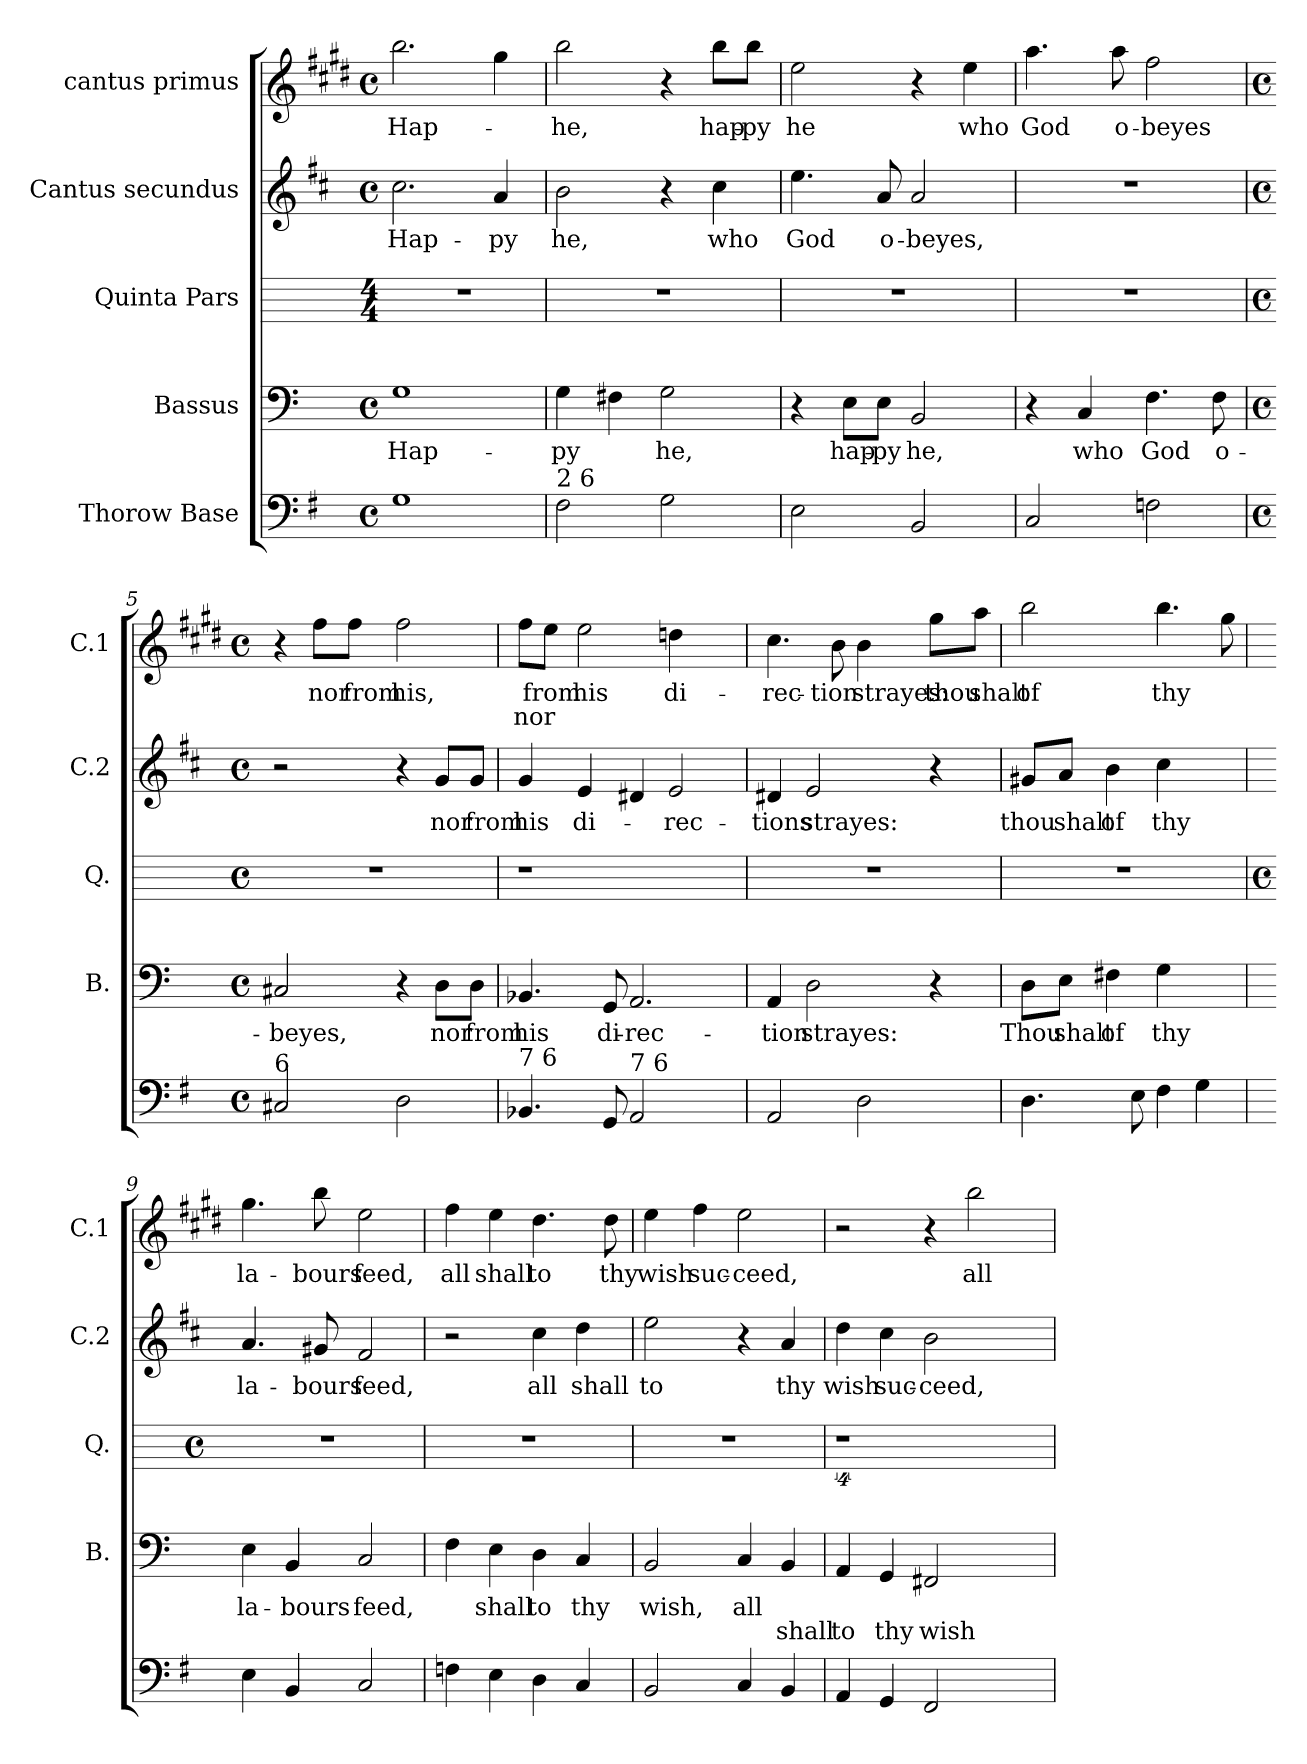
**kern	**kern	**text	**text	**kern	**kern	**text	**kern	**text	**text
*part5	*part4	*part4	*part4	*part3	*part2	*part2	*part1	*part1	*part1
*staff5	*staff4	*staff4	*staff4	*staff3	*staff2	*staff2	*staff1	*staff1	*staff1
*I"Thorow Base	*I"Bassus	*	*	*I"Quinta Pars	*I"Cantus secundus	*	*I"cantus primus	*	*
*	*I'B.	*	*	*I'Q.	*I'C.2	*	*I'C.1	*	*
*clefF4	*clefF4	*	*	*	*clefG2	*	*clefG2	*	*
*	*	*	*	*	*ITrd1c2	*	*ITrd5c9	*	*
*k[f#]	*k[]	*	*	*	*k[]	*	*k[f#]	*	*
*G:	*C:	*	*	*	*C:	*	*G:	*	*
*M4/4	*M4/4	*	*	*M4/4	*M4/4	*	*M4/4	*	*
*met(c)	*met(c)	*	*	*	*met(c)	*	*met(c)	*	*
=1	=1	=1	=1	=1	=1	=1	=1	=1	=1
!	!	!LO:LY:b	!	!	!	!LO:LY:b	!	!LO:LY:b	!
1G	1G	Hap-	.	1r	2.b	Hap-	2.dd	Hap-	.
!	!	!	!	!	!	!LO:LY:b	!	!	!
.	.	.	.	.	4g	-py	4b	.	.
=2	=2	=2	=2	=2	=2	=2	=2	=2	=2
!LO:TX:a:t=2 6	!	!	!	!	!	!	!	!	!
!	!	!LO:LY:b	!	!	!	!LO:LY:b	!	!LO:LY:b	!
2F#	4G	-py	.	1r	2a	he,	2dd	-he,	.
.	4F#X	.	.	.	.	.	.	.	.
!	!	!LO:LY:b	!	!	!	!	!	!	!
2G	2G	he,	.	.	4r	.	4r	.	.
!	!	!	!	!	!	!LO:LY:b	!	!LO:LY:b	!
.	.	.	.	.	4b	who	8ddL	hap-	.
!	!	!	!	!	!	!	!	!LO:LY:b	!
.	.	.	.	.	.	.	8ddJ	-py	.
=3	=3	=3	=3	=3	=3	=3	=3	=3	=3
!	!	!	!	!	!	!LO:LY:b	!	!LO:LY:b	!
2E	4r	.	.	1r	4.dd	God	2g	he	.
!	!	!LO:LY:b	!	!	!	!	!	!	!
.	8EL	hap-	.	.	.	.	.	.	.
!	!	!LO:LY:b	!	!	!	!LO:LY:b	!	!	!
.	8EJ	-py	.	.	8g	o-	.	.	.
!	!	!LO:LY:b	!	!	!	!LO:LY:b	!	!	!
2BB	2BB	he,	.	.	2g	-beyes,	4r	.	.
!	!	!	!	!	!	!	!	!LO:LY:b	!
.	.	.	.	.	.	.	4g	who	.
=4	=4	=4	=4	=4	=4	=4	=4	=4	=4
!	!	!	!	!	!	!	!	!LO:LY:b	!
2C	4r	.	.	1r	1r	.	4.cc	God	.
!	!	!LO:LY:b	!	!	!	!	!	!	!
.	4C	who	.	.	.	.	.	.	.
!	!	!	!	!	!	!	!	!LO:LY:b	!
.	.	.	.	.	.	.	8cc	o-	.
!	!	!LO:LY:b	!	!	!	!	!	!LO:LY:b	!
2Fn	4.F	God	.	.	.	.	2a	-beyes	.
!	!	!LO:LY:b	!	!	!	!	!	!	!
.	8F	o-	.	.	.	.	.	.	.
!!LO:LB:g=z
=5	=5	=5	=5	=5	=5	=5	=5	=5	=5
*M4/4	*M4/4	*	*	*M4/4	*M4/4	*	*M4/4	*	*
*met(c)	*met(c)	*	*	*met(c)	*met(c)	*	*met(c)	*	*
!LO:TX:a:t=6	!	!	!	!	!	!	!	!	!
!	!	!LO:LY:b	!	!	!	!	!	!	!
2C#X	2C#X	-beyes,	.	1r	2r	.	4r	.	.
!	!	!	!	!	!	!	!	!LO:LY:b	!
.	.	.	.	.	.	.	8aL	nor	.
!	!	!	!	!	!	!	!	!LO:LY:b	!
.	.	.	.	.	.	.	8aJ	from	.
!	!	!	!	!	!	!	!	!LO:LY:b	!
2D	4r	.	.	.	4r	.	2a	his,	.
!	!	!LO:LY:b	!	!	!	!LO:LY:b	!	!	!
.	8DL	nor	.	.	8fL	nor	.	.	.
!	!	!LO:LY:b	!	!	!	!LO:LY:b	!	!	!
.	8DJ	from	.	.	8fJ	from	.	.	.
=6	=6	=6	=6	=6	=6	=6	=6	=6	=6
!LO:TX:a:t=7 6	!	!	!	!	!	!	!	!	!
!	!	!LO:LY:b	!	!	!	!LO:LY:b	!	!	!LO:LY:b
4.BB-X	4.BB-X	his	.	1r	4f	his	8aL	.	nor
!	!	!	!	!	!	!	!	!LO:LY:b	!
.	.	.	.	.	.	.	8gJ	from	.
!	!	!	!	!	!	!LO:LY:b	!	!LO:LY:b	!
.	.	.	.	.	4d	di-	2g	his	.
!	!	!LO:LY:b	!	!	!	!	!	!	!
8GG	8GG	di-	.	.	.	.	.	.	.
!LO:TX:a:t=7  6	!	!	!	!	!	!	!	!	!
!	!	!LO:LY:b	!	!	!	!	!	!	!
2AA	2.AA	-rec-	.	.	4c#X	.	.	.	.
!	!	!	!	!	!	!LO:LY:b	!	!LO:LY:b	!
.	.	.	.	.	2d	-rec-	4fn	di-	.
4ryy	.	.	.	4ryy	.	.	4ryy	.	.
=7	=7	=7	=7	=7	=7	=7	=7	=7	=7
!	!	!LO:LY:b	!	!	!	!LO:LY:b	!	!LO:LY:b	!
2AA	4AA	-tion	.	1r	4c#X	-tions	4.e	-rec-	.
!	!	!LO:LY:b	!	!	!	!LO:LY:b	!	!	!
.	2D	strayes:	.	.	2d	strayes:	.	.	.
!	!	!	!	!	!	!	!	!LO:LY:b	!
.	.	.	.	.	.	.	8d	-tion	.
!	!	!	!	!	!	!	!	!LO:LY:b	!
2D	.	.	.	.	.	.	4d	strayes:	.
!	!	!	!	!	!	!	!	!LO:LY:b	!
.	4r	.	.	.	4r	.	8bL	thou	.
!	!	!	!	!	!	!	!	!LO:LY:b	!
.	.	.	.	.	.	.	8ccJ	shalt	.
=8	=8	=8	=8	=8	=8	=8	=8	=8	=8
!	!	!LO:LY:b	!	!	!	!LO:LY:b	!	!LO:LY:b	!
4.D	8DL	Thou	.	1r	8f#XL	thou	2dd	of	.
!	!	!LO:LY:b	!	!	!	!LO:LY:b	!	!	!
.	8EJ	shalt	.	.	8gJ	shalt	.	.	.
!	!	!LO:LY:b	!	!	!	!LO:LY:b	!	!	!
.	4F#X	of	.	.	4a	of	.	.	.
8E	.	.	.	.	.	.	.	.	.
!	!	!LO:LY:b	!	!	!	!LO:LY:b	!	!LO:LY:b	!
4F#	4G	thy	.	.	4b	thy	4.dd	thy	.
4G	4ryy	.	.	.	4ryy	.	.	.	.
.	.	.	.	.	.	.	8b	.	.
!!LO:LB:g=z
=9	=9	=9	=9	=9	=9	=9	=9	=9	=9
*	*	*	*	*M4/4	*	*	*	*	*
*	*	*	*	*met(c)	*	*	*	*	*
!	!	!LO:LY:b	!	!	!	!LO:LY:b	!	!LO:LY:b	!
4E	4E	la-	.	1r	4.g	la-	4.b	la-	.
!	!	!LO:LY:b	!	!	!	!	!	!	!
4BB	4BB	-bours	.	.	.	.	.	.	.
!	!	!	!	!	!	!LO:LY:b	!	!LO:LY:b	!
.	.	.	.	.	8f#X	-bours	8dd	-bours	.
!	!	!LO:LY:b	!	!	!	!LO:LY:b	!	!LO:LY:b	!
2C	2C	feed,	.	.	2e	feed,	2g	feed,	.
=10	=10	=10	=10	=10	=10	=10	=10	=10	=10
!	!	!	!	!	!	!	!	!LO:LY:b	!
4Fn	4F	.	.	1r	2r	.	4a	all	.
!	!	!LO:LY:b	!	!	!	!	!	!LO:LY:b	!
4E	4E	shall	.	.	.	.	4g	shall	.
!	!	!LO:LY:b	!	!	!	!LO:LY:b	!	!LO:LY:b	!
4D	4D	to	.	.	4b	all	4.f#	to	.
!	!	!LO:LY:b	!	!	!	!LO:LY:b	!	!	!
4C	4C	thy	.	.	4cc	shall	.	.	.
!	!	!	!	!	!	!	!	!LO:LY:b	!
.	.	.	.	.	.	.	8f#	thy	.
=11	=11	=11	=11	=11	=11	=11	=11	=11	=11
!	!	!LO:LY:b	!	!	!	!LO:LY:b	!	!LO:LY:b	!
2BB	2BB	wish,	.	1r	2dd	to	4g	wish	.
!	!	!	!	!	!	!	!	!LO:LY:b	!
.	.	.	.	.	.	.	4a	suc-	.
!	!	!LO:LY:b	!	!	!	!	!	!LO:LY:b	!
4C	4C	all	.	.	4r	.	2g	-ceed,	.
!	!	!	!LO:LY:b	!	!	!LO:LY:b	!	!	!
4BB	4BB	.	shall	.	4g	thy	.	.	.
=12	=12	=12	=12	=12	=12	=12	=12	=12	=12
!	!	!	!LO:LY:b	!	!	!LO:LY:b	!	!	!
4AA	4AA	.	to	4%5r	4cc	wish	2r	.	.
!	!	!	!LO:LY:b	!	!	!LO:LY:b	!	!	!
4GG	4GG	.	thy	.	4b	suc-	.	.	.
!	!	!	!LO:LY:b	!	!	!LO:LY:b	!	!	!
2FF#	2FF#X	.	wish	.	2a	-ceed,	4r	.	.
!	!	!	!	!	!	!	!	!LO:LY:b	!
.	.	.	.	.	.	.	2dd	all	.
4ryy	4ryy	.	.	.	4ryy	.	.	.	.
=	=	=	=	=	=	=	=	=	=
*-	*-	*-	*-	*-	*-	*-	*-	*-	*-
